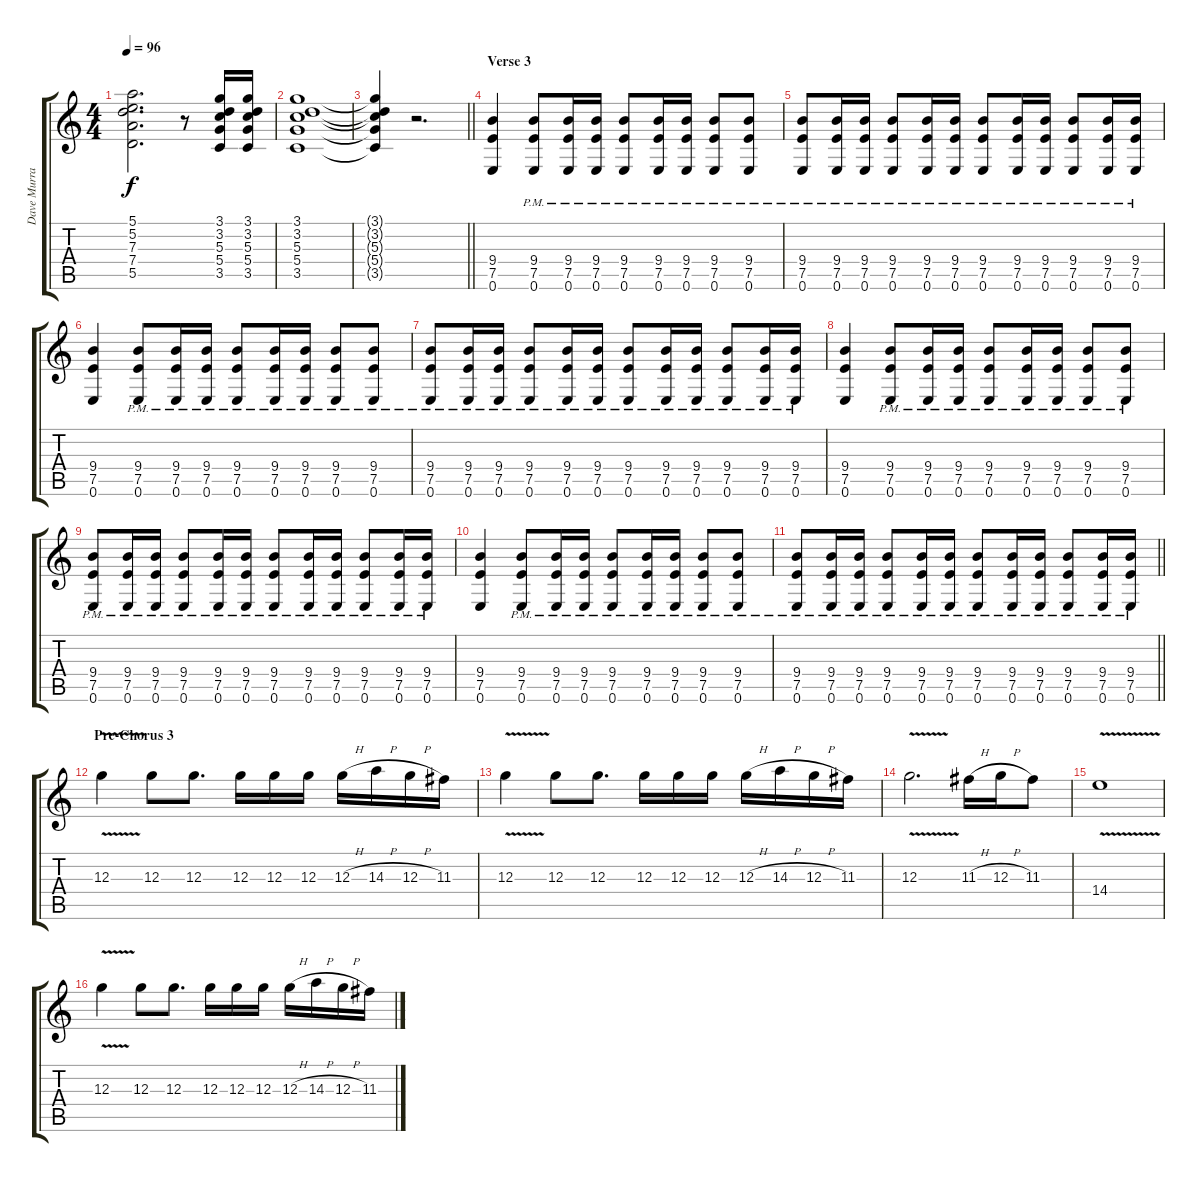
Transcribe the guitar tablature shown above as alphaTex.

\track ("Dave Murray" "Dave Murra") {instrument overdrivenguitar}
\staff {score tabs}
\tuning (E4 B3 G3 D3 A2 E2) {hide}
\ts (4 4)
\tempo 96
\clef g2
\ks c
(5.1{t} 5.2{t} 7.3{t} 7.4{t} 5.5{t}).2{d dy f} r.8 (3.1 3.2 5.3 5.4 3.5).16 (3.1 3.2 5.3 5.4 3.5).16 |
(3.1 3.2 5.3 5.4 3.5).1 |
\barLineRight lightlight
(3.1{t} 3.2{t} 5.3{t} 5.4{t} 3.5{t}).4 r.2{d} |
\section ("" "Verse 3")
(9.4 7.5 0.6).4 (9.4{pm} 7.5{pm} 0.6{pm}).8 (9.4{pm} 7.5{pm} 0.6{pm}).16 (9.4{pm} 7.5{pm} 0.6{pm}).16 (9.4{pm} 7.5{pm} 0.6{pm}).8 (9.4{pm} 7.5{pm} 0.6{pm}).16 (9.4{pm} 7.5{pm} 0.6{pm}).16 (9.4{pm} 7.5{pm} 0.6{pm}).8 (9.4{pm} 7.5{pm} 0.6{pm}).8 |
(9.4{pm} 7.5{pm} 0.6{pm}).8 (9.4{pm} 7.5{pm} 0.6{pm}).16 (9.4{pm} 7.5{pm} 0.6{pm}).16 (9.4{pm} 7.5{pm} 0.6{pm}).8 (9.4{pm} 7.5{pm} 0.6{pm}).16 (9.4{pm} 7.5{pm} 0.6{pm}).16 (9.4{pm} 7.5{pm} 0.6{pm}).8 (9.4{pm} 7.5{pm} 0.6{pm}).16 (9.4{pm} 7.5{pm} 0.6{pm}).16 (9.4{pm} 7.5{pm} 0.6{pm}).8 (9.4{pm} 7.5{pm} 0.6{pm}).16 (9.4{pm} 7.5{pm} 0.6{pm}).16 |
(9.4 7.5 0.6).4 (9.4{pm} 7.5{pm} 0.6{pm}).8 (9.4{pm} 7.5{pm} 0.6{pm}).16 (9.4{pm} 7.5{pm} 0.6{pm}).16 (9.4{pm} 7.5{pm} 0.6{pm}).8 (9.4{pm} 7.5{pm} 0.6{pm}).16 (9.4{pm} 7.5{pm} 0.6{pm}).16 (9.4{pm} 7.5{pm} 0.6{pm}).8 (9.4{pm} 7.5{pm} 0.6{pm}).8 |
(9.4{pm} 7.5{pm} 0.6{pm}).8 (9.4{pm} 7.5{pm} 0.6{pm}).16 (9.4{pm} 7.5{pm} 0.6{pm}).16 (9.4{pm} 7.5{pm} 0.6{pm}).8 (9.4{pm} 7.5{pm} 0.6{pm}).16 (9.4{pm} 7.5{pm} 0.6{pm}).16 (9.4{pm} 7.5{pm} 0.6{pm}).8 (9.4{pm} 7.5{pm} 0.6{pm}).16 (9.4{pm} 7.5{pm} 0.6{pm}).16 (9.4{pm} 7.5{pm} 0.6{pm}).8 (9.4{pm} 7.5{pm} 0.6{pm}).16 (9.4{pm} 7.5{pm} 0.6{pm}).16 |
(9.4 7.5 0.6).4 (9.4{pm} 7.5{pm} 0.6{pm}).8 (9.4{pm} 7.5{pm} 0.6{pm}).16 (9.4{pm} 7.5{pm} 0.6{pm}).16 (9.4{pm} 7.5{pm} 0.6{pm}).8 (9.4{pm} 7.5{pm} 0.6{pm}).16 (9.4{pm} 7.5{pm} 0.6{pm}).16 (9.4{pm} 7.5{pm} 0.6{pm}).8 (9.4{pm} 7.5{pm} 0.6{pm}).8 |
(9.4{pm} 7.5{pm} 0.6{pm}).8 (9.4{pm} 7.5{pm} 0.6{pm}).16 (9.4{pm} 7.5{pm} 0.6{pm}).16 (9.4{pm} 7.5{pm} 0.6{pm}).8 (9.4{pm} 7.5{pm} 0.6{pm}).16 (9.4{pm} 7.5{pm} 0.6{pm}).16 (9.4{pm} 7.5{pm} 0.6{pm}).8 (9.4{pm} 7.5{pm} 0.6{pm}).16 (9.4{pm} 7.5{pm} 0.6{pm}).16 (9.4{pm} 7.5{pm} 0.6{pm}).8 (9.4{pm} 7.5{pm} 0.6{pm}).16 (9.4{pm} 7.5{pm} 0.6{pm}).16 |
(9.4 7.5 0.6).4 (9.4{pm} 7.5{pm} 0.6{pm}).8 (9.4{pm} 7.5{pm} 0.6{pm}).16 (9.4{pm} 7.5{pm} 0.6{pm}).16 (9.4{pm} 7.5{pm} 0.6{pm}).8 (9.4{pm} 7.5{pm} 0.6{pm}).16 (9.4{pm} 7.5{pm} 0.6{pm}).16 (9.4{pm} 7.5{pm} 0.6{pm}).8 (9.4{pm} 7.5{pm} 0.6{pm}).8 |
\barLineRight lightlight
(9.4{pm} 7.5{pm} 0.6{pm}).8 (9.4{pm} 7.5{pm} 0.6{pm}).16 (9.4{pm} 7.5{pm} 0.6{pm}).16 (9.4{pm} 7.5{pm} 0.6{pm}).8 (9.4{pm} 7.5{pm} 0.6{pm}).16 (9.4{pm} 7.5{pm} 0.6{pm}).16 (9.4{pm} 7.5{pm} 0.6{pm}).8 (9.4{pm} 7.5{pm} 0.6{pm}).16 (9.4{pm} 7.5{pm} 0.6{pm}).16 (9.4{pm} 7.5{pm} 0.6{pm}).8 (9.4{pm} 7.5{pm} 0.6{pm}).16 (9.4{pm} 7.5{pm} 0.6{pm}).16 |
\section ("" "Pre-Chorus 3")
12.3{v}.4 12.3.8 12.3.8{d} 12.3.16 12.3.16 12.3.16 12.3{h}.16 14.3{h}.16 12.3{h}.16 11.3.16 |
12.3{v}.4 12.3.8 12.3.8{d} 12.3.16 12.3.16 12.3.16 12.3{h}.16 14.3{h}.16 12.3{h}.16 11.3.16 |
12.3{v}.2{d} 11.3{h}.16 12.3{h}.16 11.3.8 |
14.4{v}.1 |
12.3{v}.4 12.3.8 12.3.8{d} 12.3.16 12.3.16 12.3.16 12.3{h}.16 14.3{h}.16 12.3{h}.16 11.3.16
